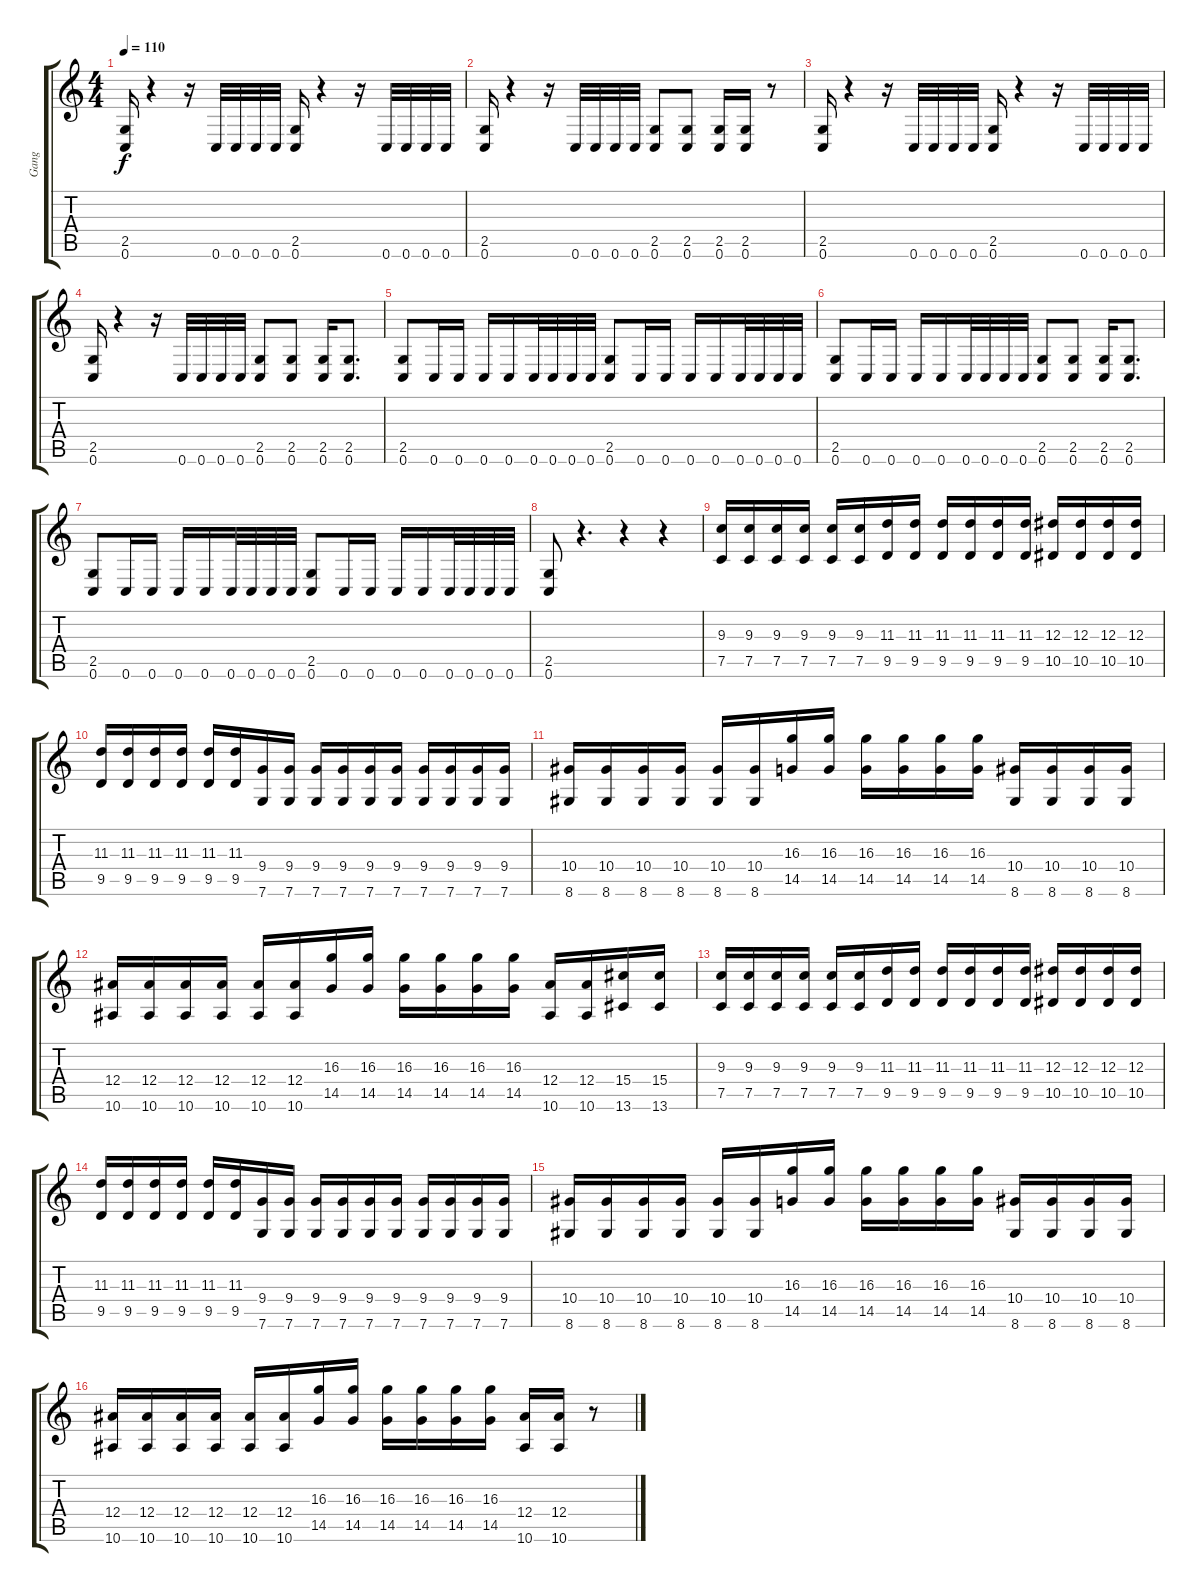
\track ("Gang" "Gang") {instrument distortionguitar}
\staff {score tabs}
\tuning (C4 G3 Eb3 Bb2 F2 C2) {hide}
\ts (4 4)
\tempo 110
\clef g2
\ks c
(2.5 0.6).16{dy f} r.4 r.16 0.6.32 0.6.32 0.6.32 0.6.32 (2.5 0.6).16 r.4 r.16 0.6.32 0.6.32 0.6.32 0.6.32 |
(2.5 0.6).16 r.4 r.16 0.6.32 0.6.32 0.6.32 0.6.32 (2.5 0.6).8 (2.5 0.6).8 (2.5 0.6).16 (2.5 0.6).16 r.8 |
(2.5 0.6).16 r.4 r.16 0.6.32 0.6.32 0.6.32 0.6.32 (2.5 0.6).16 r.4 r.16 0.6.32 0.6.32 0.6.32 0.6.32 |
(2.5 0.6).16 r.4 r.16 0.6.32 0.6.32 0.6.32 0.6.32 (2.5 0.6).8 (2.5 0.6).8 (2.5 0.6).16 (2.5 0.6).8{d} |
(2.5 0.6).8 0.6.16 0.6.16 0.6.16 0.6.16 0.6.32 0.6.32 0.6.32 0.6.32 (2.5 0.6).8 0.6.16 0.6.16 0.6.16 0.6.16 0.6.32 0.6.32 0.6.32 0.6.32 |
(2.5 0.6).8 0.6.16 0.6.16 0.6.16 0.6.16 0.6.32 0.6.32 0.6.32 0.6.32 (2.5 0.6).8 (2.5 0.6).8 (2.5 0.6).16 (2.5 0.6).8{d} |
(2.5 0.6).8 0.6.16 0.6.16 0.6.16 0.6.16 0.6.32 0.6.32 0.6.32 0.6.32 (2.5 0.6).8 0.6.16 0.6.16 0.6.16 0.6.16 0.6.32 0.6.32 0.6.32 0.6.32 |
(2.5 0.6).8 r.4{d} r.4 r.4 |
(9.3 7.5).16 (9.3 7.5).16 (9.3 7.5).16 (9.3 7.5).16 (9.3 7.5).16 (9.3 7.5).16 (11.3 9.5).16 (11.3 9.5).16 (11.3 9.5).16 (11.3 9.5).16 (11.3 9.5).16 (11.3 9.5).16 (12.3 10.5).16 (12.3 10.5).16 (12.3 10.5).16 (12.3 10.5).16 |
(11.3 9.5).16 (11.3 9.5).16 (11.3 9.5).16 (11.3 9.5).16 (11.3 9.5).16 (11.3 9.5).16 (9.4 7.6).16 (9.4 7.6).16 (9.4 7.6).16 (9.4 7.6).16 (9.4 7.6).16 (9.4 7.6).16 (9.4 7.6).16 (9.4 7.6).16 (9.4 7.6).16 (9.4 7.6).16 |
(10.4 8.6).16 (10.4 8.6).16 (10.4 8.6).16 (10.4 8.6).16 (10.4 8.6).16 (10.4 8.6).16 (16.3 14.5).16 (16.3 14.5).16 (16.3 14.5).16 (16.3 14.5).16 (16.3 14.5).16 (16.3 14.5).16 (10.4 8.6).16 (10.4 8.6).16 (10.4 8.6).16 (10.4 8.6).16 |
(12.4 10.6).16 (12.4 10.6).16 (12.4 10.6).16 (12.4 10.6).16 (12.4 10.6).16 (12.4 10.6).16 (16.3 14.5).16 (16.3 14.5).16 (16.3 14.5).16 (16.3 14.5).16 (16.3 14.5).16 (16.3 14.5).16 (12.4 10.6).16 (12.4 10.6).16 (15.4 13.6).16 (15.4 13.6).16 |
(9.3 7.5).16 (9.3 7.5).16 (9.3 7.5).16 (9.3 7.5).16 (9.3 7.5).16 (9.3 7.5).16 (11.3 9.5).16 (11.3 9.5).16 (11.3 9.5).16 (11.3 9.5).16 (11.3 9.5).16 (11.3 9.5).16 (12.3 10.5).16 (12.3 10.5).16 (12.3 10.5).16 (12.3 10.5).16 |
(11.3 9.5).16 (11.3 9.5).16 (11.3 9.5).16 (11.3 9.5).16 (11.3 9.5).16 (11.3 9.5).16 (9.4 7.6).16 (9.4 7.6).16 (9.4 7.6).16 (9.4 7.6).16 (9.4 7.6).16 (9.4 7.6).16 (9.4 7.6).16 (9.4 7.6).16 (9.4 7.6).16 (9.4 7.6).16 |
(10.4 8.6).16 (10.4 8.6).16 (10.4 8.6).16 (10.4 8.6).16 (10.4 8.6).16 (10.4 8.6).16 (16.3 14.5).16 (16.3 14.5).16 (16.3 14.5).16 (16.3 14.5).16 (16.3 14.5).16 (16.3 14.5).16 (10.4 8.6).16 (10.4 8.6).16 (10.4 8.6).16 (10.4 8.6).16 |
(12.4 10.6).16 (12.4 10.6).16 (12.4 10.6).16 (12.4 10.6).16 (12.4 10.6).16 (12.4 10.6).16 (16.3 14.5).16 (16.3 14.5).16 (16.3 14.5).16 (16.3 14.5).16 (16.3 14.5).16 (16.3 14.5).16 (12.4 10.6).16 (12.4 10.6).16 r.8
